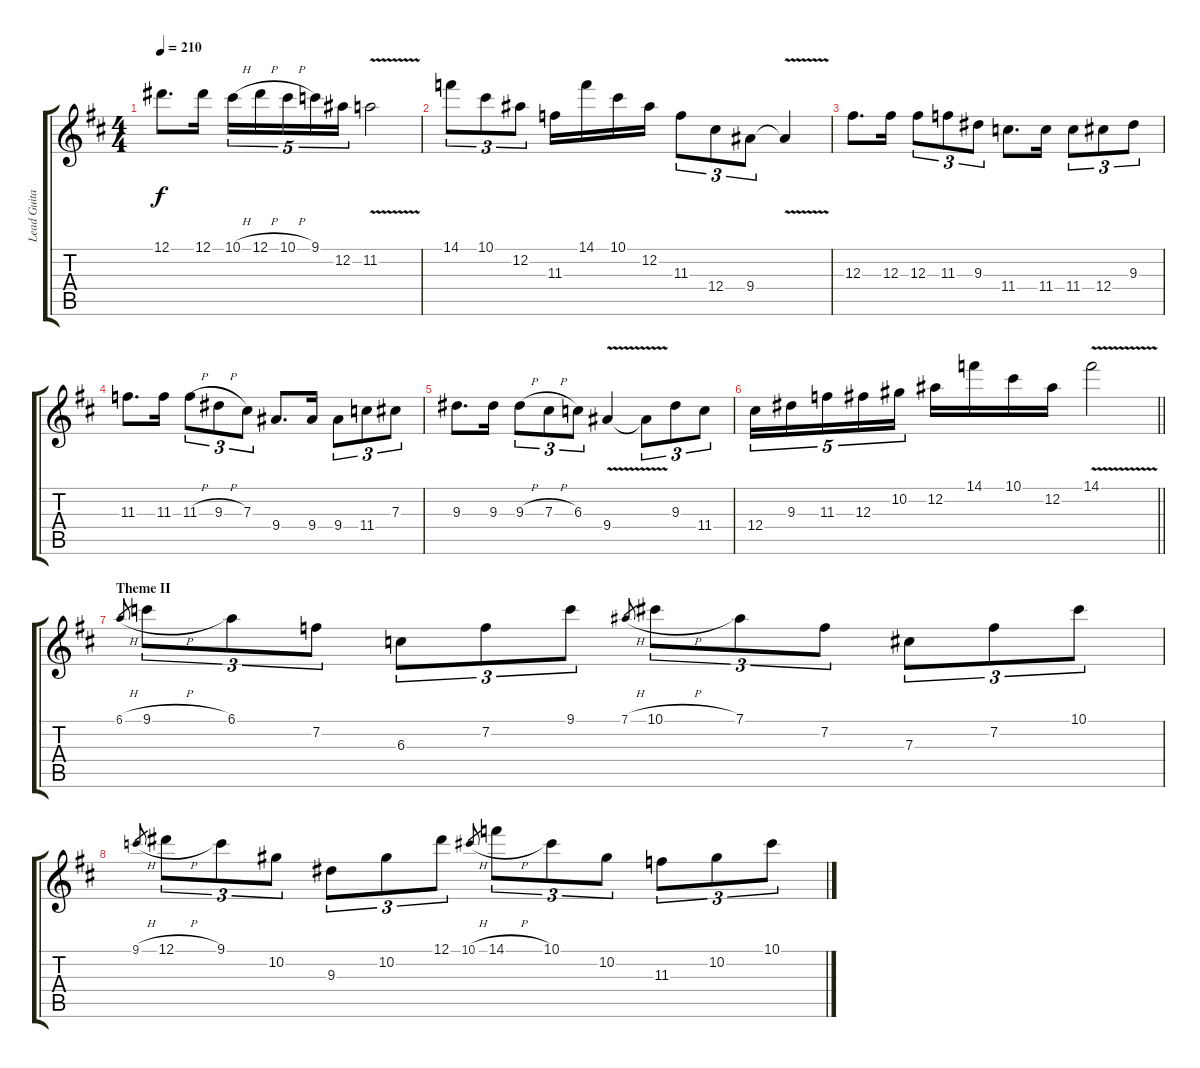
\track ("Lead Guitar I (Malmsteen)" "Lead Guita") {instrument distortionguitar}
\staff {score tabs}
\tuning (Eb4 Bb3 Gb3 Db3 Ab2 Eb2) {hide}
\ts (4 4)
\tempo 210
\clef g2
\ks d
12.1.8{d dy f} 12.1.16 10.1{h}.16{tu (5 4)} 12.1{h}.16{tu (5 4)} 10.1{h}.16{tu (5 4)} 9.1.16{tu (5 4)} 12.2.16{tu (5 4)} 11.2{v}.2 |
14.1.8{tu (3 2)} 10.1.8{tu (3 2)} 12.2.8{tu (3 2)} 11.3.16 14.1.16 10.1.16 12.2.16 11.3.8{tu (3 2)} 12.4.8{tu (3 2)} 9.4.8{tu (3 2)} 9.4{v t}.4 |
12.3.8{d} 12.3.16 12.3.8{tu (3 2)} 11.3.8{tu (3 2)} 9.3.8{tu (3 2)} 11.4.8{d} 11.4.16 11.4.8{tu (3 2)} 12.4.8{tu (3 2)} 9.3.8{tu (3 2)} |
11.3.8{d} 11.3.16 11.3{h}.8{tu (3 2)} 9.3{h}.8{tu (3 2)} 7.3.8{tu (3 2)} 9.4.8{d} 9.4.16 9.4.8{tu (3 2)} 11.4.8{tu (3 2)} 7.3.8{tu (3 2)} |
9.3.8{d} 9.3.16 9.3{h}.8{tu (3 2)} 7.3{h}.8{tu (3 2)} 6.3.8{tu (3 2)} 9.4{v}.4 9.4{t}.8{tu (3 2)} 9.3.8{tu (3 2)} 11.4.8{tu (3 2)} |
\barLineRight lightlight
12.4.16{tu (5 4)} 9.3.16{tu (5 4)} 11.3.16{tu (5 4)} 12.3.16{tu (5 4)} 10.2.16{tu (5 4)} 12.2.16 14.1.16 10.1.16 12.2.16 14.1{v}.2 |
\section ("" "Theme II")
6.1{h}.8{gr} 9.1{h}.8{tu (3 2)} 6.1.8{tu (3 2)} 7.2.8{tu (3 2)} 6.3.8{tu (3 2)} 7.2.8{tu (3 2)} 9.1.8{tu (3 2)} 7.1{h}.8{gr} 10.1{h}.8{tu (3 2)} 7.1.8{tu (3 2)} 7.2.8{tu (3 2)} 7.3.8{tu (3 2)} 7.2.8{tu (3 2)} 10.1.8{tu (3 2)} |
9.1{h}.8{gr} 12.1{h}.8{tu (3 2)} 9.1.8{tu (3 2)} 10.2.8{tu (3 2)} 9.3.8{tu (3 2)} 10.2.8{tu (3 2)} 12.1.8{tu (3 2)} 10.1{h}.8{gr} 14.1{h}.8{tu (3 2)} 10.1.8{tu (3 2)} 10.2.8{tu (3 2)} 11.3.8{tu (3 2)} 10.2.8{tu (3 2)} 10.1.8{tu (3 2)}
